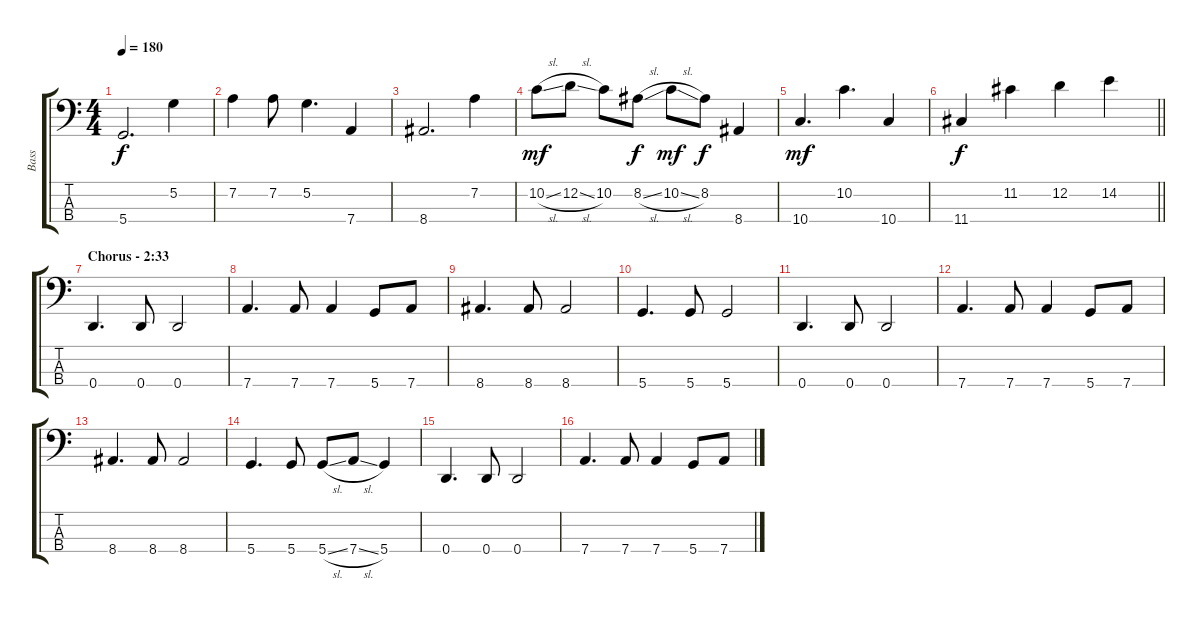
\track ("Bass" "Bass") {instrument electricbasspick}
\staff {score tabs}
\tuning (G2 D2 A1 D1) {hide}
\ts (4 4)
\tempo 180
\clef f4
\ks c
5.4.2{d dy f} 5.2.4 |
7.2.4 7.2.8 5.2.4{d} 7.4.4 |
8.4.2{d} 7.2.4 |
10.2{sl}.8{dy mf} 12.2{sl}.8 10.2.8 8.2{sl}.8{dy f} 10.2{sl}.8{dy mf} 8.2.8{dy f} 8.4.4 |
10.4.4{d dy mf} 10.2.4{d} 10.4.4 |
\barLineRight lightlight
11.4.4{dy f} 11.2.4 12.2.4 14.2.4 |
\section ("" "Chorus - 2:33")
0.4.4{d} 0.4.8 0.4.2 |
7.4.4{d} 7.4.8 7.4.4 5.4.8 7.4.8 |
8.4.4{d} 8.4.8 8.4.2 |
5.4.4{d} 5.4.8 5.4.2 |
0.4.4{d} 0.4.8 0.4.2 |
7.4.4{d} 7.4.8 7.4.4 5.4.8 7.4.8 |
8.4.4{d} 8.4.8 8.4.2 |
5.4.4{d} 5.4.8 5.4{sl}.8 7.4{sl}.8 5.4.4 |
0.4.4{d} 0.4.8 0.4.2 |
7.4.4{d} 7.4.8 7.4.4 5.4.8 7.4.8
